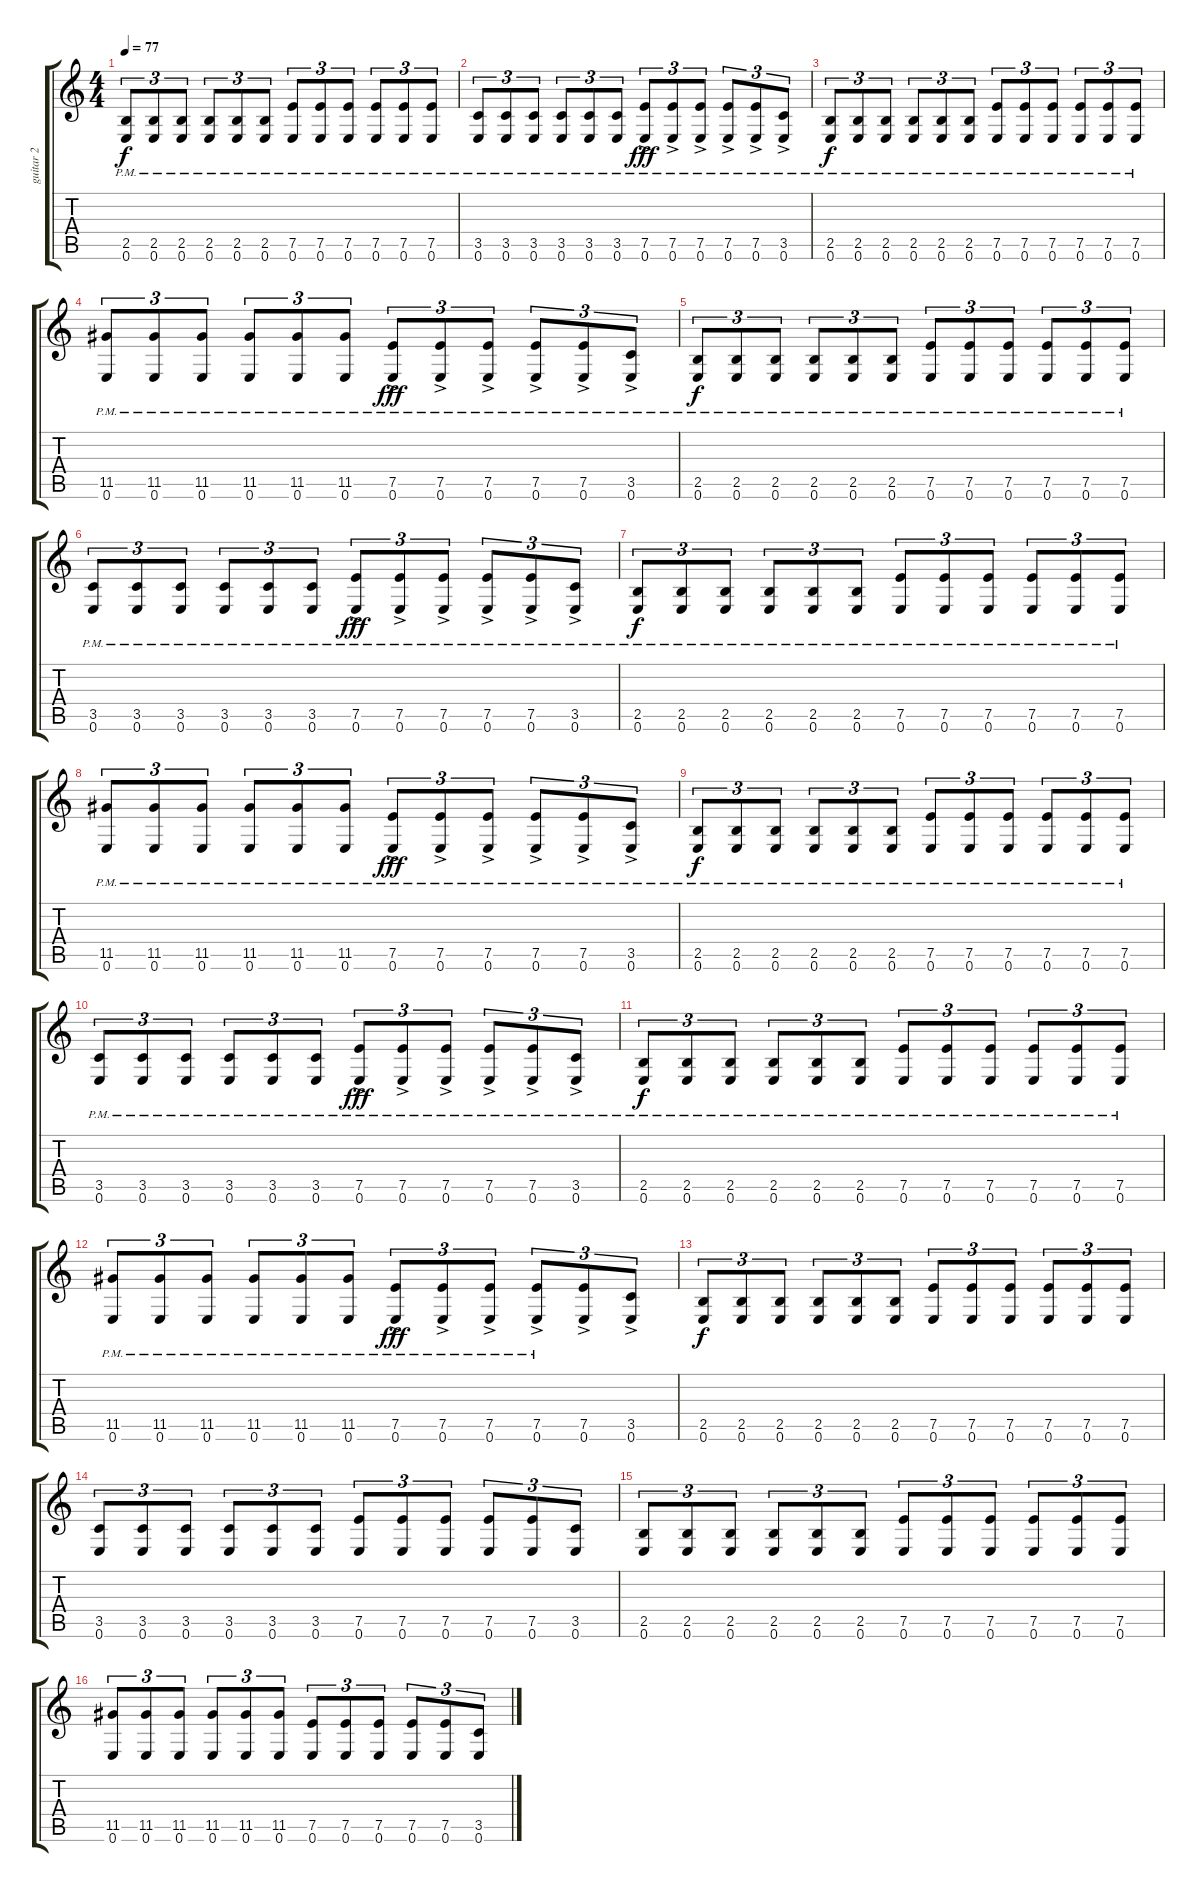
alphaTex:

\track ("guitar 2" "guitar 2") {instrument distortionguitar}
\staff {score tabs}
\tuning (E4 B3 G3 D3 A2 E2) {hide}
\ts (4 4)
\tempo 77
\clef g2
\ks c
(2.5{pm} 0.6{pm}).8{tu (3 2) dy f} (2.5{pm} 0.6{pm}).8{tu (3 2)} (2.5{pm} 0.6{pm}).8{tu (3 2)} (2.5{pm} 0.6{pm}).8{tu (3 2)} (2.5{pm} 0.6{pm}).8{tu (3 2)} (2.5{pm} 0.6{pm}).8{tu (3 2)} (7.5{pm} 0.6).8{tu (3 2)} (7.5{pm} 0.6{pm}).8{tu (3 2)} (7.5{pm} 0.6{pm}).8{tu (3 2)} (7.5{pm} 0.6{pm}).8{tu (3 2)} (7.5{pm} 0.6{pm}).8{tu (3 2)} (7.5{pm} 0.6{pm}).8{tu (3 2)} |
(3.5{pm} 0.6{pm}).8{tu (3 2)} (3.5{pm} 0.6{pm}).8{tu (3 2)} (3.5{pm} 0.6{pm}).8{tu (3 2)} (3.5{pm} 0.6{pm}).8{tu (3 2)} (3.5{pm} 0.6{pm}).8{tu (3 2)} (3.5{pm} 0.6{pm}).8{tu (3 2)} (7.5{ac pm} 0.6{ac pm}).8{tu (3 2) dy fff} (7.5{ac pm} 0.6{ac pm}).8{tu (3 2)} (7.5{ac pm} 0.6{ac pm}).8{tu (3 2)} (7.5{ac pm} 0.6{ac pm}).8{tu (3 2)} (7.5{ac pm} 0.6{ac pm}).8{tu (3 2)} (3.5{ac pm} 0.6{ac pm}).8{tu (3 2)} |
(2.5{pm} 0.6{pm}).8{tu (3 2) dy f} (2.5{pm} 0.6{pm}).8{tu (3 2)} (2.5{pm} 0.6{pm}).8{tu (3 2)} (2.5{pm} 0.6{pm}).8{tu (3 2)} (2.5{pm} 0.6{pm}).8{tu (3 2)} (2.5{pm} 0.6{pm}).8{tu (3 2)} (7.5{pm} 0.6).8{tu (3 2)} (7.5{pm} 0.6{pm}).8{tu (3 2)} (7.5{pm} 0.6{pm}).8{tu (3 2)} (7.5{pm} 0.6{pm}).8{tu (3 2)} (7.5{pm} 0.6{pm}).8{tu (3 2)} (7.5{pm} 0.6{pm}).8{tu (3 2)} |
(11.5{pm} 0.6{pm}).8{tu (3 2)} (11.5{pm} 0.6{pm}).8{tu (3 2)} (11.5{pm} 0.6{pm}).8{tu (3 2)} (11.5{pm} 0.6{pm}).8{tu (3 2)} (11.5{pm} 0.6{pm}).8{tu (3 2)} (11.5{pm} 0.6{pm}).8{tu (3 2)} (7.5{ac pm} 0.6{ac pm}).8{tu (3 2) dy fff} (7.5{ac pm} 0.6{ac pm}).8{tu (3 2)} (7.5{ac pm} 0.6{ac pm}).8{tu (3 2)} (7.5{ac pm} 0.6{ac pm}).8{tu (3 2)} (7.5{ac pm} 0.6{ac pm}).8{tu (3 2)} (3.5{ac pm} 0.6{ac pm}).8{tu (3 2)} |
(2.5{pm} 0.6{pm}).8{tu (3 2) dy f} (2.5{pm} 0.6{pm}).8{tu (3 2)} (2.5{pm} 0.6{pm}).8{tu (3 2)} (2.5{pm} 0.6{pm}).8{tu (3 2)} (2.5{pm} 0.6{pm}).8{tu (3 2)} (2.5{pm} 0.6{pm}).8{tu (3 2)} (7.5{pm} 0.6).8{tu (3 2)} (7.5{pm} 0.6{pm}).8{tu (3 2)} (7.5{pm} 0.6{pm}).8{tu (3 2)} (7.5{pm} 0.6{pm}).8{tu (3 2)} (7.5{pm} 0.6{pm}).8{tu (3 2)} (7.5{pm} 0.6{pm}).8{tu (3 2)} |
(3.5{pm} 0.6{pm}).8{tu (3 2)} (3.5{pm} 0.6{pm}).8{tu (3 2)} (3.5{pm} 0.6{pm}).8{tu (3 2)} (3.5{pm} 0.6{pm}).8{tu (3 2)} (3.5{pm} 0.6{pm}).8{tu (3 2)} (3.5{pm} 0.6{pm}).8{tu (3 2)} (7.5{ac pm} 0.6{ac pm}).8{tu (3 2) dy fff} (7.5{ac pm} 0.6{ac pm}).8{tu (3 2)} (7.5{ac pm} 0.6{ac pm}).8{tu (3 2)} (7.5{ac pm} 0.6{ac pm}).8{tu (3 2)} (7.5{ac pm} 0.6{ac pm}).8{tu (3 2)} (3.5{ac pm} 0.6{ac pm}).8{tu (3 2)} |
(2.5{pm} 0.6{pm}).8{tu (3 2) dy f} (2.5{pm} 0.6{pm}).8{tu (3 2)} (2.5{pm} 0.6{pm}).8{tu (3 2)} (2.5{pm} 0.6{pm}).8{tu (3 2)} (2.5{pm} 0.6{pm}).8{tu (3 2)} (2.5{pm} 0.6{pm}).8{tu (3 2)} (7.5{pm} 0.6).8{tu (3 2)} (7.5{pm} 0.6{pm}).8{tu (3 2)} (7.5{pm} 0.6{pm}).8{tu (3 2)} (7.5{pm} 0.6{pm}).8{tu (3 2)} (7.5{pm} 0.6{pm}).8{tu (3 2)} (7.5{pm} 0.6{pm}).8{tu (3 2)} |
(11.5{pm} 0.6{pm}).8{tu (3 2)} (11.5{pm} 0.6{pm}).8{tu (3 2)} (11.5{pm} 0.6{pm}).8{tu (3 2)} (11.5{pm} 0.6{pm}).8{tu (3 2)} (11.5{pm} 0.6{pm}).8{tu (3 2)} (11.5{pm} 0.6{pm}).8{tu (3 2)} (7.5{ac pm} 0.6{ac pm}).8{tu (3 2) dy fff} (7.5{ac pm} 0.6{ac pm}).8{tu (3 2)} (7.5{ac pm} 0.6{ac pm}).8{tu (3 2)} (7.5{ac pm} 0.6{ac pm}).8{tu (3 2)} (7.5{ac pm} 0.6{ac pm}).8{tu (3 2)} (3.5{ac pm} 0.6{ac pm}).8{tu (3 2)} |
(2.5{pm} 0.6{pm}).8{tu (3 2) dy f} (2.5{pm} 0.6{pm}).8{tu (3 2)} (2.5{pm} 0.6{pm}).8{tu (3 2)} (2.5{pm} 0.6{pm}).8{tu (3 2)} (2.5{pm} 0.6{pm}).8{tu (3 2)} (2.5{pm} 0.6{pm}).8{tu (3 2)} (7.5{pm} 0.6).8{tu (3 2)} (7.5{pm} 0.6{pm}).8{tu (3 2)} (7.5{pm} 0.6{pm}).8{tu (3 2)} (7.5{pm} 0.6{pm}).8{tu (3 2)} (7.5{pm} 0.6{pm}).8{tu (3 2)} (7.5{pm} 0.6{pm}).8{tu (3 2)} |
(3.5{pm} 0.6{pm}).8{tu (3 2)} (3.5{pm} 0.6{pm}).8{tu (3 2)} (3.5{pm} 0.6{pm}).8{tu (3 2)} (3.5{pm} 0.6{pm}).8{tu (3 2)} (3.5{pm} 0.6{pm}).8{tu (3 2)} (3.5{pm} 0.6{pm}).8{tu (3 2)} (7.5{ac pm} 0.6{ac pm}).8{tu (3 2) dy fff} (7.5{ac pm} 0.6{ac pm}).8{tu (3 2)} (7.5{ac pm} 0.6{ac pm}).8{tu (3 2)} (7.5{ac pm} 0.6{ac pm}).8{tu (3 2)} (7.5{ac pm} 0.6{ac pm}).8{tu (3 2)} (3.5{ac pm} 0.6{ac pm}).8{tu (3 2)} |
(2.5{pm} 0.6{pm}).8{tu (3 2) dy f} (2.5{pm} 0.6{pm}).8{tu (3 2)} (2.5{pm} 0.6{pm}).8{tu (3 2)} (2.5{pm} 0.6{pm}).8{tu (3 2)} (2.5{pm} 0.6{pm}).8{tu (3 2)} (2.5{pm} 0.6{pm}).8{tu (3 2)} (7.5{pm} 0.6).8{tu (3 2)} (7.5{pm} 0.6{pm}).8{tu (3 2)} (7.5{pm} 0.6{pm}).8{tu (3 2)} (7.5{pm} 0.6{pm}).8{tu (3 2)} (7.5{pm} 0.6{pm}).8{tu (3 2)} (7.5{pm} 0.6{pm}).8{tu (3 2)} |
(11.5{pm} 0.6{pm}).8{tu (3 2)} (11.5{pm} 0.6{pm}).8{tu (3 2)} (11.5{pm} 0.6{pm}).8{tu (3 2)} (11.5{pm} 0.6{pm}).8{tu (3 2)} (11.5{pm} 0.6{pm}).8{tu (3 2)} (11.5{pm} 0.6{pm}).8{tu (3 2)} (7.5{ac pm} 0.6{ac pm}).8{tu (3 2) dy fff} (7.5{ac pm} 0.6{ac pm}).8{tu (3 2)} (7.5{ac pm} 0.6{ac pm}).8{tu (3 2)} (7.5{ac pm} 0.6{ac pm}).8{tu (3 2)} (7.5{ac} 0.6{ac}).8{tu (3 2)} (3.5{ac} 0.6{ac}).8{tu (3 2)} |
(2.5 0.6).8{tu (3 2) dy f} (2.5 0.6).8{tu (3 2)} (2.5 0.6).8{tu (3 2)} (2.5 0.6).8{tu (3 2)} (2.5 0.6).8{tu (3 2)} (2.5 0.6).8{tu (3 2)} (7.5 0.6).8{tu (3 2)} (7.5 0.6).8{tu (3 2)} (7.5 0.6).8{tu (3 2)} (7.5 0.6).8{tu (3 2)} (7.5 0.6).8{tu (3 2)} (7.5 0.6).8{tu (3 2)} |
(3.5 0.6).8{tu (3 2)} (3.5 0.6).8{tu (3 2)} (3.5 0.6).8{tu (3 2)} (3.5 0.6).8{tu (3 2)} (3.5 0.6).8{tu (3 2)} (3.5 0.6).8{tu (3 2)} (7.5 0.6).8{tu (3 2)} (7.5 0.6).8{tu (3 2)} (7.5 0.6).8{tu (3 2)} (7.5 0.6).8{tu (3 2)} (7.5 0.6).8{tu (3 2)} (3.5 0.6).8{tu (3 2)} |
(2.5 0.6).8{tu (3 2)} (2.5 0.6).8{tu (3 2)} (2.5 0.6).8{tu (3 2)} (2.5 0.6).8{tu (3 2)} (2.5 0.6).8{tu (3 2)} (2.5 0.6).8{tu (3 2)} (7.5 0.6).8{tu (3 2)} (7.5 0.6).8{tu (3 2)} (7.5 0.6).8{tu (3 2)} (7.5 0.6).8{tu (3 2)} (7.5 0.6).8{tu (3 2)} (7.5 0.6).8{tu (3 2)} |
(11.5 0.6).8{tu (3 2)} (11.5 0.6).8{tu (3 2)} (11.5 0.6).8{tu (3 2)} (11.5 0.6).8{tu (3 2)} (11.5 0.6).8{tu (3 2)} (11.5 0.6).8{tu (3 2)} (7.5 0.6).8{tu (3 2)} (7.5 0.6).8{tu (3 2)} (7.5 0.6).8{tu (3 2)} (7.5 0.6).8{tu (3 2)} (7.5 0.6).8{tu (3 2)} (3.5 0.6).8{tu (3 2)}
